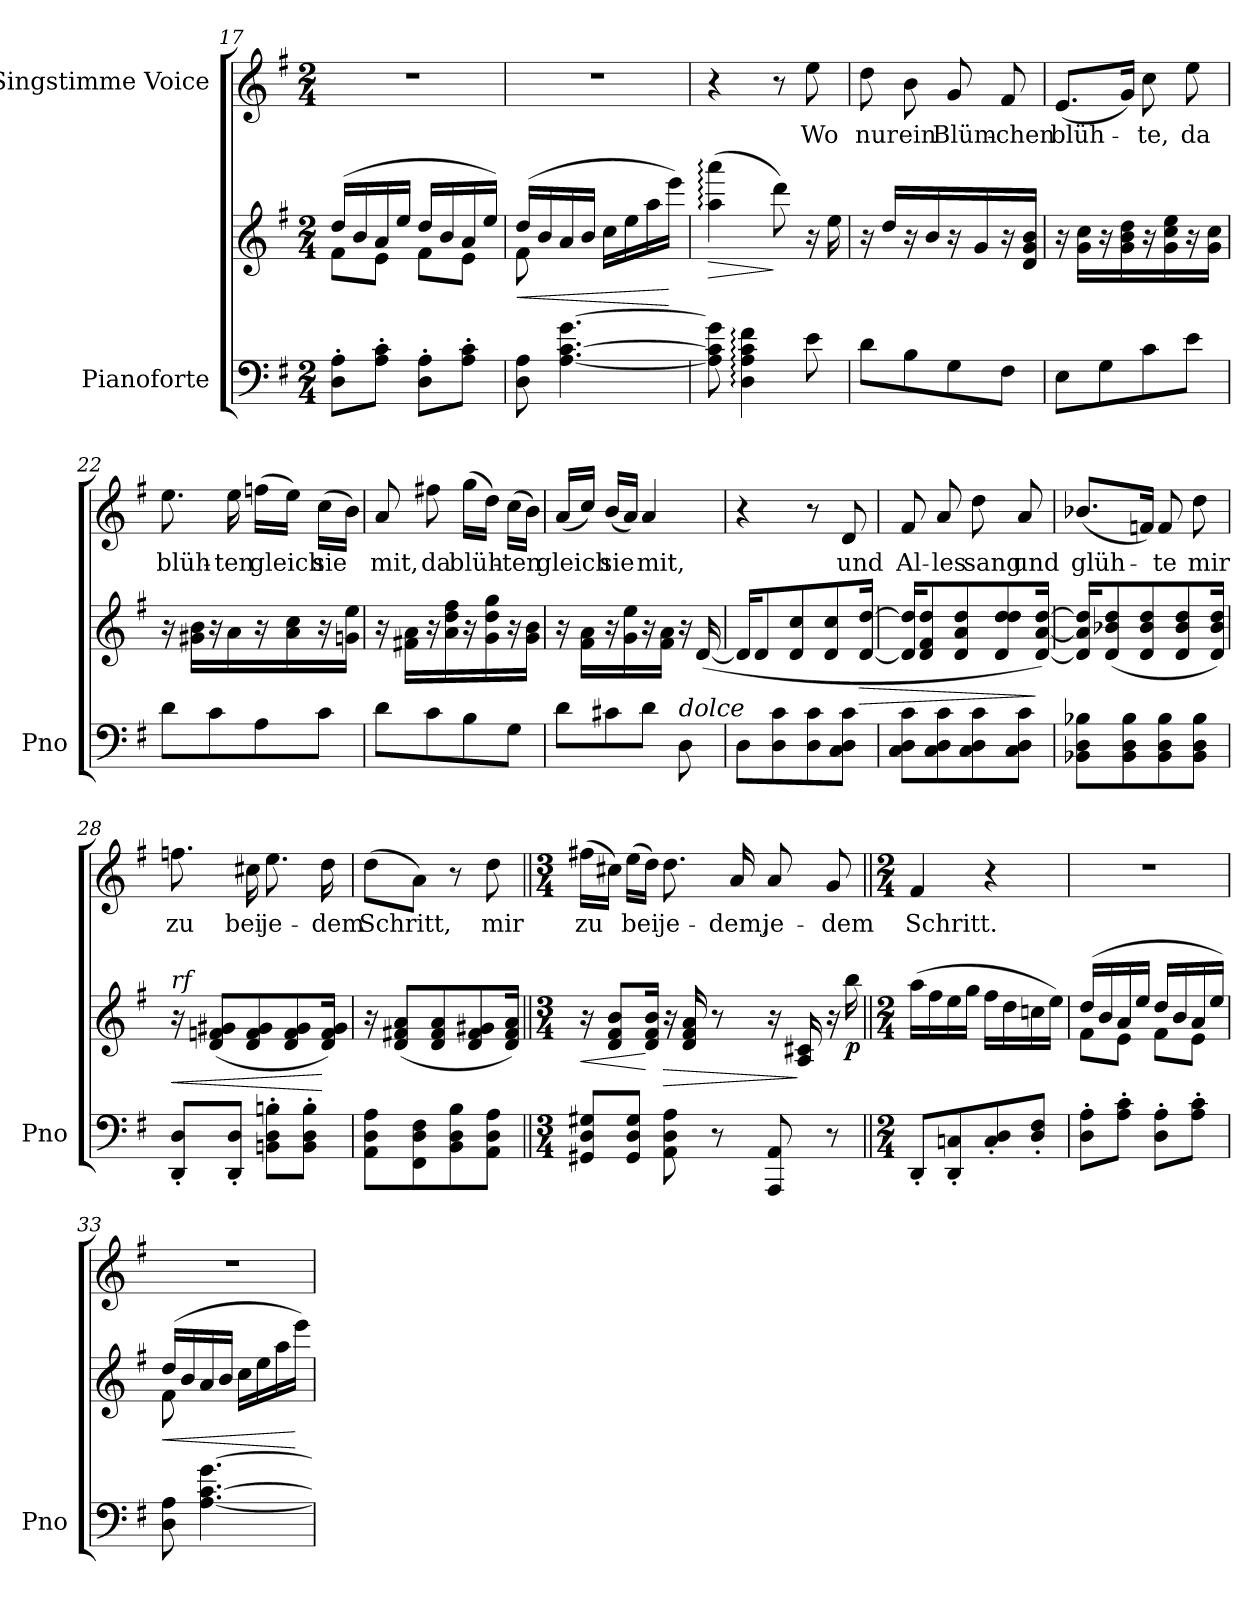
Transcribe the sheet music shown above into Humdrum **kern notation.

**kern	**kern	**dynam	**kern	**text
*part2	*part2	*part2	*part1	*part1
*staff3	*staff2	*staff2/3	*staff1	*staff1
*I"Pianoforte	*	*	*I"Singstimme Voice	*
*I'Pno	*	*	*	*
*clefF4	*clefG2	*	*clefG2	*
*k[f#]	*k[f#]	*	*k[f#]	*
*M2/4	*M2/4	*	*M2/4	*
=17	=17	=17	=17	=17
*	*^	*	*	*
8D\' 8A\'L	(>16dd/LL	8f#\L	.	2r	.
.	16b/	.	.	.	.
8A\' 8c\'J	16a/	8e\J	.	.	.
.	16ee/JJ	.	.	.	.
8D\' 8A\'L	16dd/LL	8f#\L	.	.	.
.	16b/	.	.	.	.
8A\' 8c\'J	16a/	8e\J	.	.	.
.	16ee/JJ)	.	.	.	.
=18	=18	=18	=18	=18	=18
!	!	!	!LO:HP:b	!	!
8D\ 8A\	(>16dd/LL	8f#\	<	2r	.
.	16b/	.	.	.	.
[4.A\ [4.c\ [4.g\	16a/	4.ryy	.	.	.
.	16b/JJ	.	.	.	.
.	16cc\LL	.	.	.	.
.	16ee\	.	.	.	.
.	16aa\	.	.	.	.
.	16eee\JJ)	.	[	.	.
*	*v	*v	*	*	*
=19	=19	=19	=19	=19
!	!	!LO:HP:b	!	!
8A\] 8c\] 8g\]	(>4aa\: 4aaa\:	>	4r	.
4D\: 4A\: 4c\: 4f#\:	.	.	.	.
*	*	*	*MM62	*
.	8ddd\)	]	8r	.
!	!	!	!	!LO:LY:b
8e\	16r	.	8ee\	Wo
.	16ee\	.	.	.
!!LO:LB:g=z
=20	=20	=20	=20	=20
!	!	!	!	!LO:LY:b
8d\L	16r	.	8dd\	nur
.	16dd/LL	.	.	.
!	!	!	!	!LO:LY:b
8B\	16r	.	8b\	ein
.	16b/	.	.	.
!	!	!	!	!LO:LY:b
8G\	16r	.	8g/	Blüm-
.	16g/	.	.	.
!	!	!	!	!LO:LY:b
8F#\J	16r	.	8f#/	-chen
.	16d/ 16g/ 16b/JJ	.	.	.
=21	=21	=21	=21	=21
!	!	!	!	!LO:LY:b
8E\L	16r	.	(<8.e/L	blüh-
.	16g\ 16cc\LL	.	.	.
8G\	16r	.	.	.
.	16g\ 16b\ 16dd\	.	16g/Jk)	.
!	!	!	!	!LO:LY:b
8c\	16r	.	8cc\	-te,
.	16g\ 16cc\ 16ee\	.	.	.
!	!	!	!	!LO:LY:b
8e\J	16r	.	8ee\	da
.	16g\ 16cc\JJ	.	.	.
=22	=22	=22	=22	=22
!	!	!	!	!LO:LY:b
8d\L	16r	.	8.ee\	blüh-
.	16g#X\ 16b\LL	.	.	.
8c\	16r	.	.	.
!	!	!	!	!LO:LY:b
.	16a\	.	16ee\	-ten
!	!	!	!	!LO:LY:b
8A\	16r	.	(>16ffn\LL	gleich
.	16a\ 16cc\	.	16ee\JJ)	.
!	!	!	!	!LO:LY:b
8c\J	16r	.	(>16cc\LL	sie
.	16gn\ 16ee\JJ	.	16b\JJ)	.
=23	=23	=23	=23	=23
!	!	!	!	!LO:LY:b
8d\L	16r	.	8a/	mit,
.	16f#X\ 16a\LL	.	.	.
!	!	!	!	!LO:LY:b
8c\	16r	.	8ff#X\	da
.	16a\ 16dd\ 16ff#\	.	.	.
!	!	!	!	!LO:LY:b
8B\	16r	.	(>16gg\LL	blüh-
.	16g\ 16dd\ 16gg\	.	16dd\JJ)	.
!	!	!	!	!LO:LY:b
8G\J	16r	.	(>16cc\LL	-ten
.	16g\ 16b\JJ	.	16b\JJ)	.
!!LO:LB:g=z
=24	=24	=24	=24	=24
!	!	!	!	!LO:LY:b
8d\L	16r	.	(<16a/LL	gleich
.	16f#\ 16a\LL	.	16cc/JJ)	.
!	!	!	!	!LO:LY:b
8c#X\	16r	.	(<16b/LL	sie
.	16g\ 16ee\	.	16a/JJ)	.
!	!	!	!	!LO:LY:b
8d\J	16r	.	4a/	mit,
.	16f#\ 16a\JJ	.	.	.
!LO:TX:a:i:t=dolce	!	!	!	!
8D\	16r	.	.	.
.	(>[16d/	.	.	.
=25	=25	=25	=25	=25
8D\L	16d/KL]	.	4r	.
.	8d/	.	.	.
8D\ 8c\	.	.	.	.
.	8d/ 8cc/	.	.	.
8D\ 8c\	.	.	8r	.
.	8d/ 8cc/	.	.	.
!	!	!	!	!LO:LY:b
8C\ 8D\ 8c\J	.	.	8d/	und
!	!	!LO:HP:b	!	!
.	[16d/ [16dd/Jk	>	.	.
=26	=26	=26	=26	=26
!	!	!	!	!LO:LY:b
8C\ 8D\ 8c\L	16d/] 16dd/]KL	.	8f#/	Al-
.	8d/ 8f#/ 8dd/	.	.	.
!	!	!	!	!LO:LY:b
8C\ 8D\ 8c\	.	.	8a/	-les
.	8d/ 8a/ 8dd/	.	.	.
!	!	!	!	!LO:LY:b
8C\ 8D\ 8c\	.	.	8dd\	sang
.	8d/ 8dd/ 8dd/	.	.	.
!	!	!	!	!LO:LY:b
8C\ 8D\ 8c\J	.	.	8a/	und
.	[16d/ [16a/ [16dd/Jk)	]	.	.
=27	=27	=27	=27	=27
!	!	!	!	!LO:LY:b
8BB-X\ 8D\ 8B-X\L	16d/] 16a/] 16dd/]KL	.	(<8.b-X/L	glüh-
.	(<8d/ 8b-X/ 8dd/	.	.	.
8BB-\ 8D\ 8B-\	.	.	.	.
.	8d/ 8b-/ 8dd/	.	16fn/Jk)	.
!	!	!	!	!LO:LY:b
8BB-\ 8D\ 8B-\	.	.	8f/	-te
.	8d/ 8b-/ 8dd/	.	.	.
!	!	!	!	!LO:LY:b
8BB-\ 8D\ 8B-\J	.	.	8dd\	mir
.	16d/ 16b-/ 16dd/Jk)	.	.	.
!!LO:LB:g=z
=28	=28	=28	=28	=28
*	*	*	*MM60	*
!	!LO:TX:a:i:t=rf	!	!	!
!	!	!LO:HP:b	!	!LO:LY:b
8DD/' 8D/'L	16r	<	8.ffn\	zu
.	(<8d/ 8fn/ 8g#X/L	.	.	.
8DD/' 8D/'J	.	.	.	.
!	!	!	!	!LO:LY:b
.	8d/ 8f/ 8g#/	.	16cc#X\	bei
!	!	!	!	!LO:LY:b
8BBn\' 8D\' 8Bn\'L	.	.	8.ee\	je-
.	8d/ 8f/ 8g#/	.	.	.
8BB\' 8D\' 8B\'J	.	.	.	.
!	!	!	!	!LO:LY:b
.	16d/ 16f/ 16g#/Jk)	[	16dd\	-dem
=29	=29	=29	=29	=29
!	!	!	!	!LO:LY:b
8AA\ 8D\ 8A\L	16r	.	(>8dd\L	Schritt,
.	(<8d/ 8f#X/ 8a/L	.	.	.
8FF#\ 8D\ 8F#\	.	.	8a\J)	.
.	8d/ 8f#/ 8a/	.	.	.
8BB\ 8D\ 8B\	.	.	8r	.
.	8d/ 8f#/ 8g#X/	.	.	.
*	*	*	*MM58	*
!	!	!	!	!LO:LY:b
8AA\ 8D\ 8A\J	.	.	8dd\	mir
.	16d/ 16f#/ 16a/Jk)	.	.	.
=30||	=30||	=30||	=30||	=30||
*M3/4	*M3/4	*	*M3/4	*
!	!	!LO:HP:b	!	!LO:LY:b
8GG#X/ 8D/ 8G#X/L	16r	<	(>16ff#X\LL	zu
.	8d/ 8f#/ 8b/L	.	16cc#X\JJ)	.
!	!	!	!	!LO:LY:b
8GG#/ 8D/ 8G#/J	.	.	(>16ee\LL	bei
.	16d/ 16f#/ 16b/Jk	[	16dd\JJ)	.
!	!	!LO:HP:b	!	!LO:LY:b
8AA\ 8D\ 8A\	16r	>	8.dd\	je-
.	16d/ 16f#/ 16a/	.	.	.
8r	8r	.	.	.
!	!	!	!	!LO:LY:b
.	.	.	16a/	-dem,
*	*	*	*MM56	*
!	!	!	!	!LO:LY:b
8AAA/ 8AA/	16r	.	8a/	je-
.	16A/ 16c#X/	]	.	.
!	!	!	!	!LO:LY:b
8r	16r	.	8g/	-dem
!	!	!LO:DY:b	!	!
.	16bb\	p	.	.
!!LO:PB:g=z
=31||	=31||	=31||	=31||	=31||
*M2/4	*M2/4	*	*M2/4	*
!	!	!	!	!LO:LY:b
8DD'/L	(>16aa\LL	.	4f#/	Schritt.
.	16ff#\	.	.	.
8DD/' 8Cn/'	16ee\	.	.	.
.	16gg\JJ	.	.	.
8C/' 8D/'	16ff#\LL	.	4r	.
.	16dd\	.	.	.
8D/' 8F#/'J	16ccn\	.	.	.
.	16ee\JJ)	.	.	.
=32	=32	=32	=32	=32
*	*^	*	*	*
8D\' 8A\'L	(>16dd/LL	8f#\L	.	2r	.
.	16b/	.	.	.	.
8A\' 8c\'J	16a/	8e\J	.	.	.
.	16ee/JJ	.	.	.	.
8D\' 8A\'L	16dd/LL	8f#\L	.	.	.
.	16b/	.	.	.	.
8A\' 8c\'J	16a/	8e\J	.	.	.
.	16ee/JJ)	.	.	.	.
=33	=33	=33	=33	=33	=33
!	!	!	!LO:HP:b	!	!
8D\ 8A\	(>16dd/LL	8f#\	<	2r	.
.	16b/	.	.	.	.
[4.A\ [4.c\ [4.g\	16a/	4.ryy	.	.	.
.	16b/JJ	.	.	.	.
.	16cc\LL	.	.	.	.
.	16ee\	.	.	.	.
.	16aa\	.	.	.	.
.	16eee\JJ)	.	[	.	.
*	*v	*v	*	*	*
=	=	=	=	=
*-	*-	*-	*-	*-
